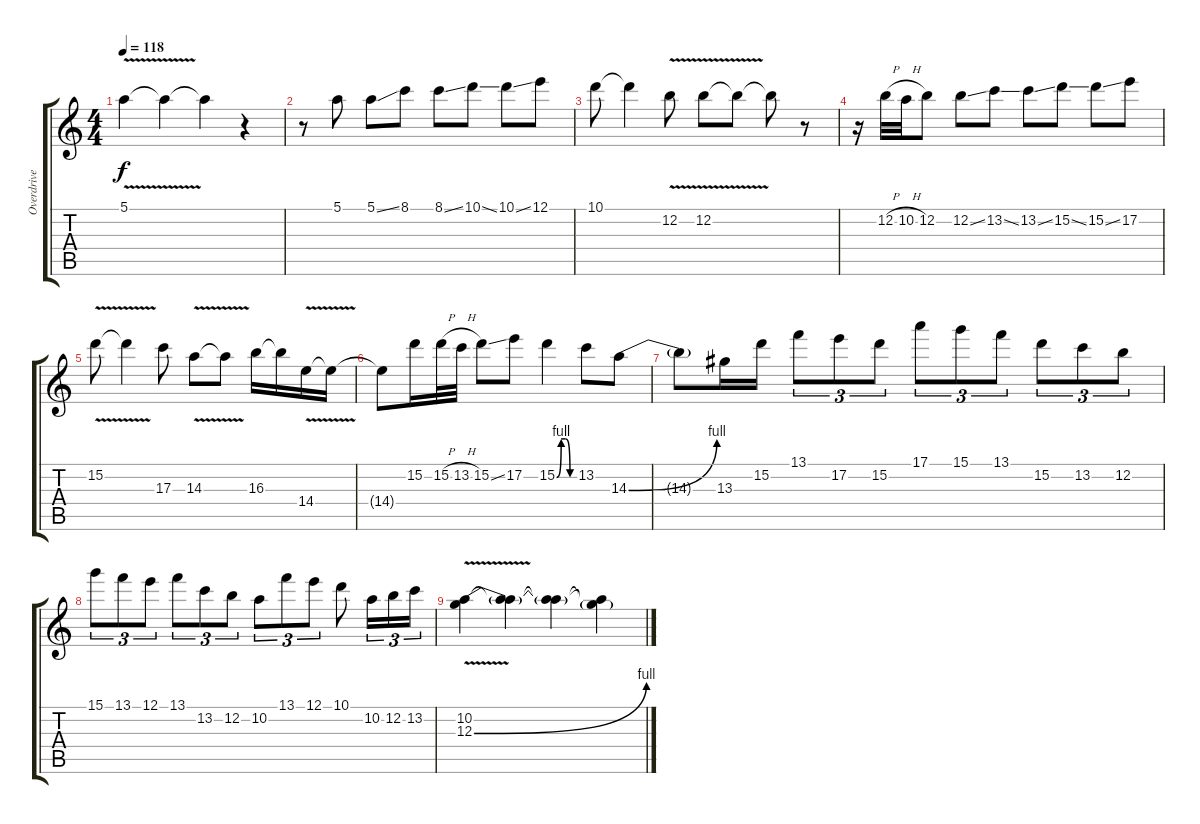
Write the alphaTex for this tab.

\track ("Overdrive - Solo" "Overdrive ") {instrument overdrivenguitar}
\staff {score tabs}
\tuning (E4 B3 G3 D3 A2 E2) {hide}
\ts (4 4)
\tempo 118
\clef g2
\ks c
5.1{v}.4{dy f} 5.1{t}.4 5.1{t}.4 r.4 |
r.8 5.1.8 5.1{ss}.8 8.1.8 8.1{ss}.8 10.1{ss}.8 10.1{ss}.8 12.1.8 |
10.1.8 10.1{t}.4 12.2{v}.8 12.2{v}.8 12.2{t}.8 12.2{t}.8 r.8 |
r.16 12.2{h}.32 10.2{h}.32 12.2.8 12.2{ss}.8 13.2{ss}.8 13.2{ss}.8 15.2{ss}.8 15.2{ss}.8 17.2.8 |
15.2{v}.8 15.2{t}.4 17.3.8 14.3{v}.8 14.3{t}.8 16.3.16 16.3{t}.16 14.4{v}.16 14.4{t}.16 |
14.4{t}.8 15.2.16 15.2{h}.32 13.2{h}.32 15.2{ss}.8 17.2.8 15.2{be (custom 0 0 15 4 30 4 45 0 60 0)}.4 13.2.8 14.3{be (bend 0 0 60 4)}.8 |
14.3{t}.8 13.3.16 15.2.16 13.1.8{tu (3 2)} 17.2.8{tu (3 2)} 15.2.8{tu (3 2)} 17.1.8{tu (3 2)} 15.1.8{tu (3 2)} 13.1.8{tu (3 2)} 15.2.8{tu (3 2)} 13.2.8{tu (3 2)} 12.2.8{tu (3 2)} |
15.1.8{tu (3 2)} 13.1.8{tu (3 2)} 12.1.8{tu (3 2)} 13.1.8{tu (3 2)} 13.2.8{tu (3 2)} 12.2.8{tu (3 2)} 10.2.8{tu (3 2)} 13.1.8{tu (3 2)} 12.1.8{tu (3 2)} 10.1.8 10.2.16{tu (3 2)} 12.2.16{tu (3 2)} 13.2.16{tu (3 2)} |
(10.2 12.3{be (bend 0 0 60 4) v}).4 (10.2{t} 12.3{t}).4 (10.2{t} 12.3{t}).4 (10.2{t} 12.3{t}).4
